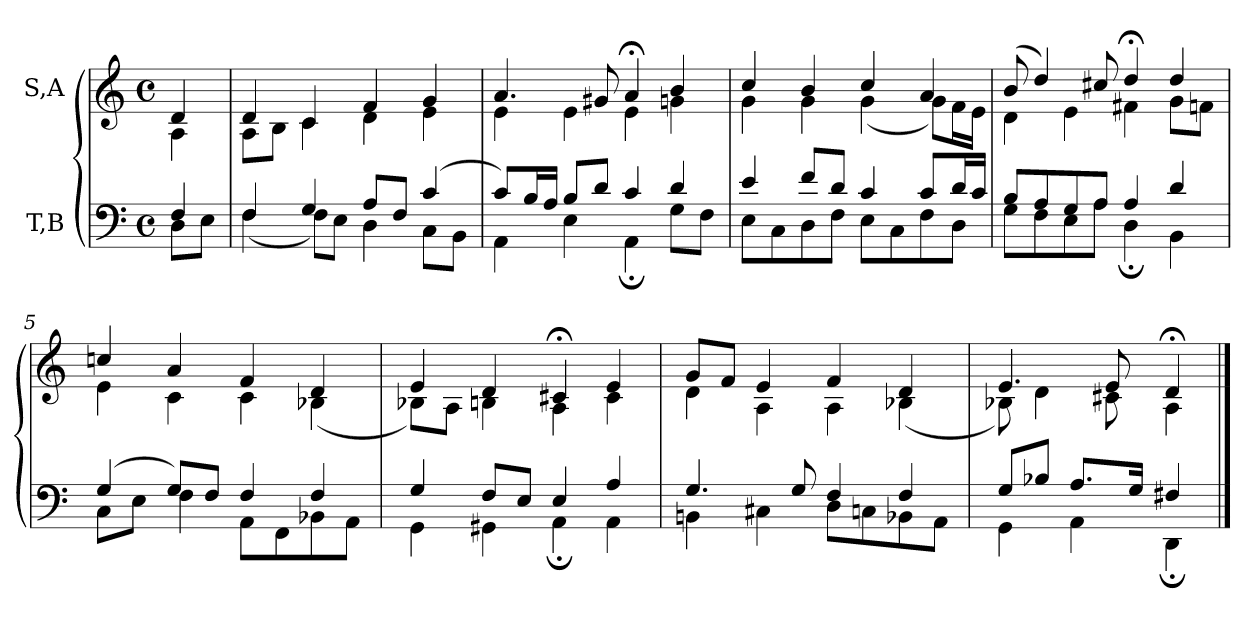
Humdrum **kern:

**kern	**kern
*part2	*part1
*staff2	*staff1
*I"T,B	*I"S,A
*clefF4	*clefG2
*k[]	*k[]
*M4/4	*M4/4
*met(c)	*met(c)
=	=
*^	*^
4F	8DL	4d	4A
.	8EJ	.	.
=1	=1	=1	=1
4F	(<4F	4d	8AL
.	.	.	8BJ
4G	8FL)	4c	4c
.	8EJ	.	.
8AL	4D	4f	4d
8FJ	.	.	.
(>4c	8CL	4g	4e
.	8BBJ	.	.
=2	=2	=2	=2
8cL)	4AA	4.a	4e
16BL	.	.	.
16AJJ	.	.	.
8BL	4E	.	4e
8dJ	.	8g#X	.
4c	4AA;	4a;<	4e
4d	8GL	4b	4gn
.	8FJ	.	.
=3	=3	=3	=3
4e	8EL	4cc	4g
.	8C	.	.
8fL	8D	4b	4g
8dJ	8FJ	.	.
4c	8EL	4cc	(<4g
.	8C	.	.
8cL	8F	4a	8gL)
16dL	8DJ	.	16fL
16cJJ	.	.	16eJJ
=4	=4	=4	=4
8BL	8GL	(>8b	4d
8A	8F	4dd)	.
8G	8E	.	4e
8AJ	8AJ	8cc#X	.
4A	4D;	4dd;<	4f#X
4d	4BB	4dd	8gL
.	.	.	8fnJ
=5	=5	=5	=5
(>4G	8CL	4ccn	4e
.	8EJ	.	.
8GL)	4F	4a	4c
8FJ	.	.	.
4F	8AAL	4f	4c
.	8FF	.	.
4F	8BB-X	4d	(<4B-X
.	8AAJ	.	.
=6	=6	=6	=6
4G	4GG	4e	8B-XL)
.	.	.	8AJ
8FL	4GG#X	4d	4Bn
8EJ	.	.	.
4E	4AA;	4c#X;<	4A
4A	4AA	4e	4c#
=7	=7	=7	=7
4.G	4BBn	8gL	4d
.	.	8fJ	.
.	4C#X	4e	4A
8G	.	.	.
4F	8DL	4f	4A
.	8Cn	.	.
4F	8BB-X	4d	(<4B-X
.	8AAJ	.	.
=917	=917	=917	=917
8GL	4GG	4.e	8B-X)
8B-XJ	.	.	4d
8.AL	4AA	.	.
.	.	8e	8c#X
16GJk	.	.	.
4F#X	4DD;	4d;<	4A
*v	*v	*	*
*	*v	*v
==	==
*-	*-
